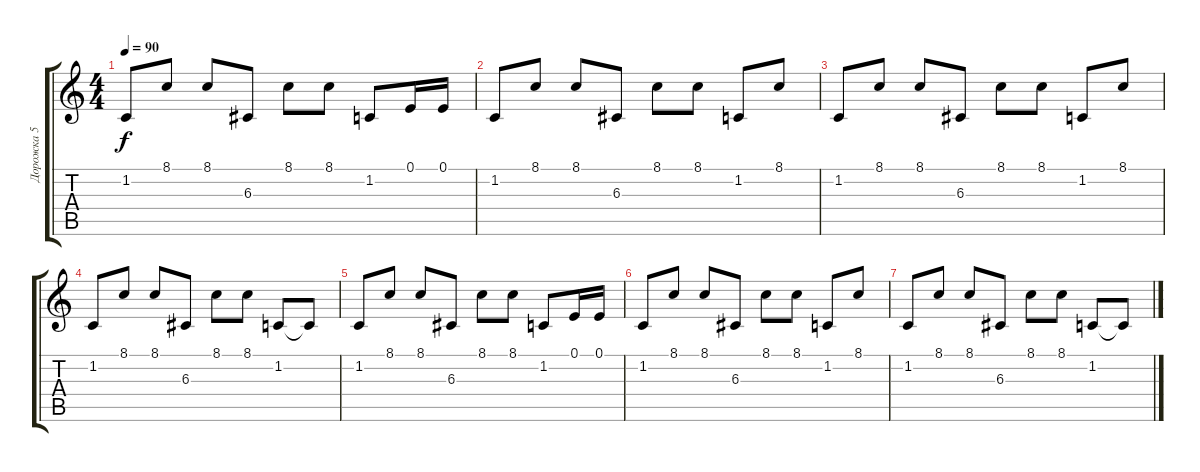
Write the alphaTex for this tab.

\track ("Дорожка 5" "Дорожка 5") {instrument lead1square}
\staff {score tabs}
\tuning (E4 B3 G3 D3 A2 E2) {hide}
\ts (4 4)
\tempo 90
\clef g2
\ks c
1.2.8{dy f} 8.1.8 8.1.8 6.3.8 8.1.8 8.1.8 1.2.8 0.1.16 0.1.16 |
1.2.8 8.1.8 8.1.8 6.3.8 8.1.8 8.1.8 1.2.8 8.1.8 |
1.2.8 8.1.8 8.1.8 6.3.8 8.1.8 8.1.8 1.2.8 8.1.8 |
1.2.8 8.1.8 8.1.8 6.3.8 8.1.8 8.1.8 1.2.8 1.2{t}.8 |
1.2.8 8.1.8 8.1.8 6.3.8 8.1.8 8.1.8 1.2.8 0.1.16 0.1.16 |
1.2.8 8.1.8 8.1.8 6.3.8 8.1.8 8.1.8 1.2.8 8.1.8 |
1.2.8 8.1.8 8.1.8 6.3.8 8.1.8 8.1.8 1.2.8 1.2{t}.8
